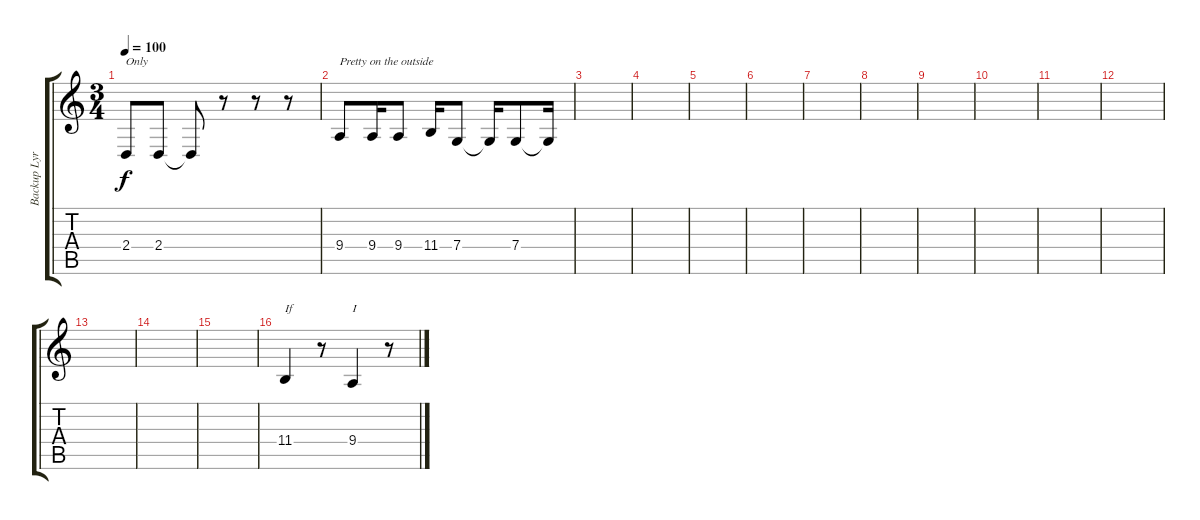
\track ("Backup Lyrics" "Backup Lyr") {instrument altosax}
\staff {score tabs}
\tuning (D4 A3 F3 C3 G2 C2) {hide}
\ts (3 4)
\tempo 100
\clef g2
\ks c
2.4.8{txt "Only" dy f} 2.4.8 2.4{t}.8 r.8 r.8 r.8 |
9.4.8{txt "Pretty on the outside"} 9.4.16 9.4.8 11.4.16 7.4.8 7.4{t}.16 7.4.8 7.4{t}.16 |
|
|
|
|
|
|
|
|
|
|
|
|
|
11.4.4{txt "If"} r.8 9.4.4{txt "I"} r.8
